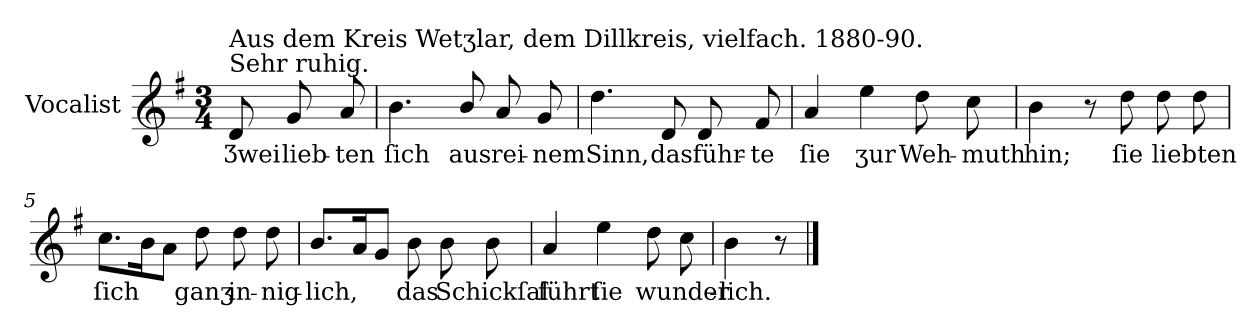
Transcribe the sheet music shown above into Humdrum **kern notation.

**kern	**text
*part1	*part1
*staff1	*staff1
*I"Vocalist	*
*k[f#]	*
*G:	*
*M3/4	*
=	=
!LO:TX:a:t=Sehr ruhig.	!
!LO:TX:a:t=Aus dem Kreis Wetʒlar, dem Dillkreis, vielfach. 1880-90.	!
8d	Ʒwei
8g	lieb-
8a	-ten
=1	=1
4.b	ſich
8b/	aus
8a	rei-
8g	-nem
=2	=2
4.dd	Sinn,
8d	das
8d	führ-
8f#	-te
=3	=3
4a	ſie
4ee	ʒur
8dd	Weh-
8cc	-muth
=4	=4
4b	hin;
8r	.
8dd	ſie
8dd	liebten
8dd	.
=5	=5
8.ccL	ſich
16bK	.
8aJ	.
8dd	ganʒ
8dd	in-
8dd	-nig-
=6	=6
8.bL	-lich,
16aK	.
8gJ	.
8b	das
8b	Schickſal
8b	.
=7	=7
4a	führt
4ee	ſie
8dd	wunder-
8cc	.
=8	=8
4b	-lich.
8r	.
==	==
*-	*-
